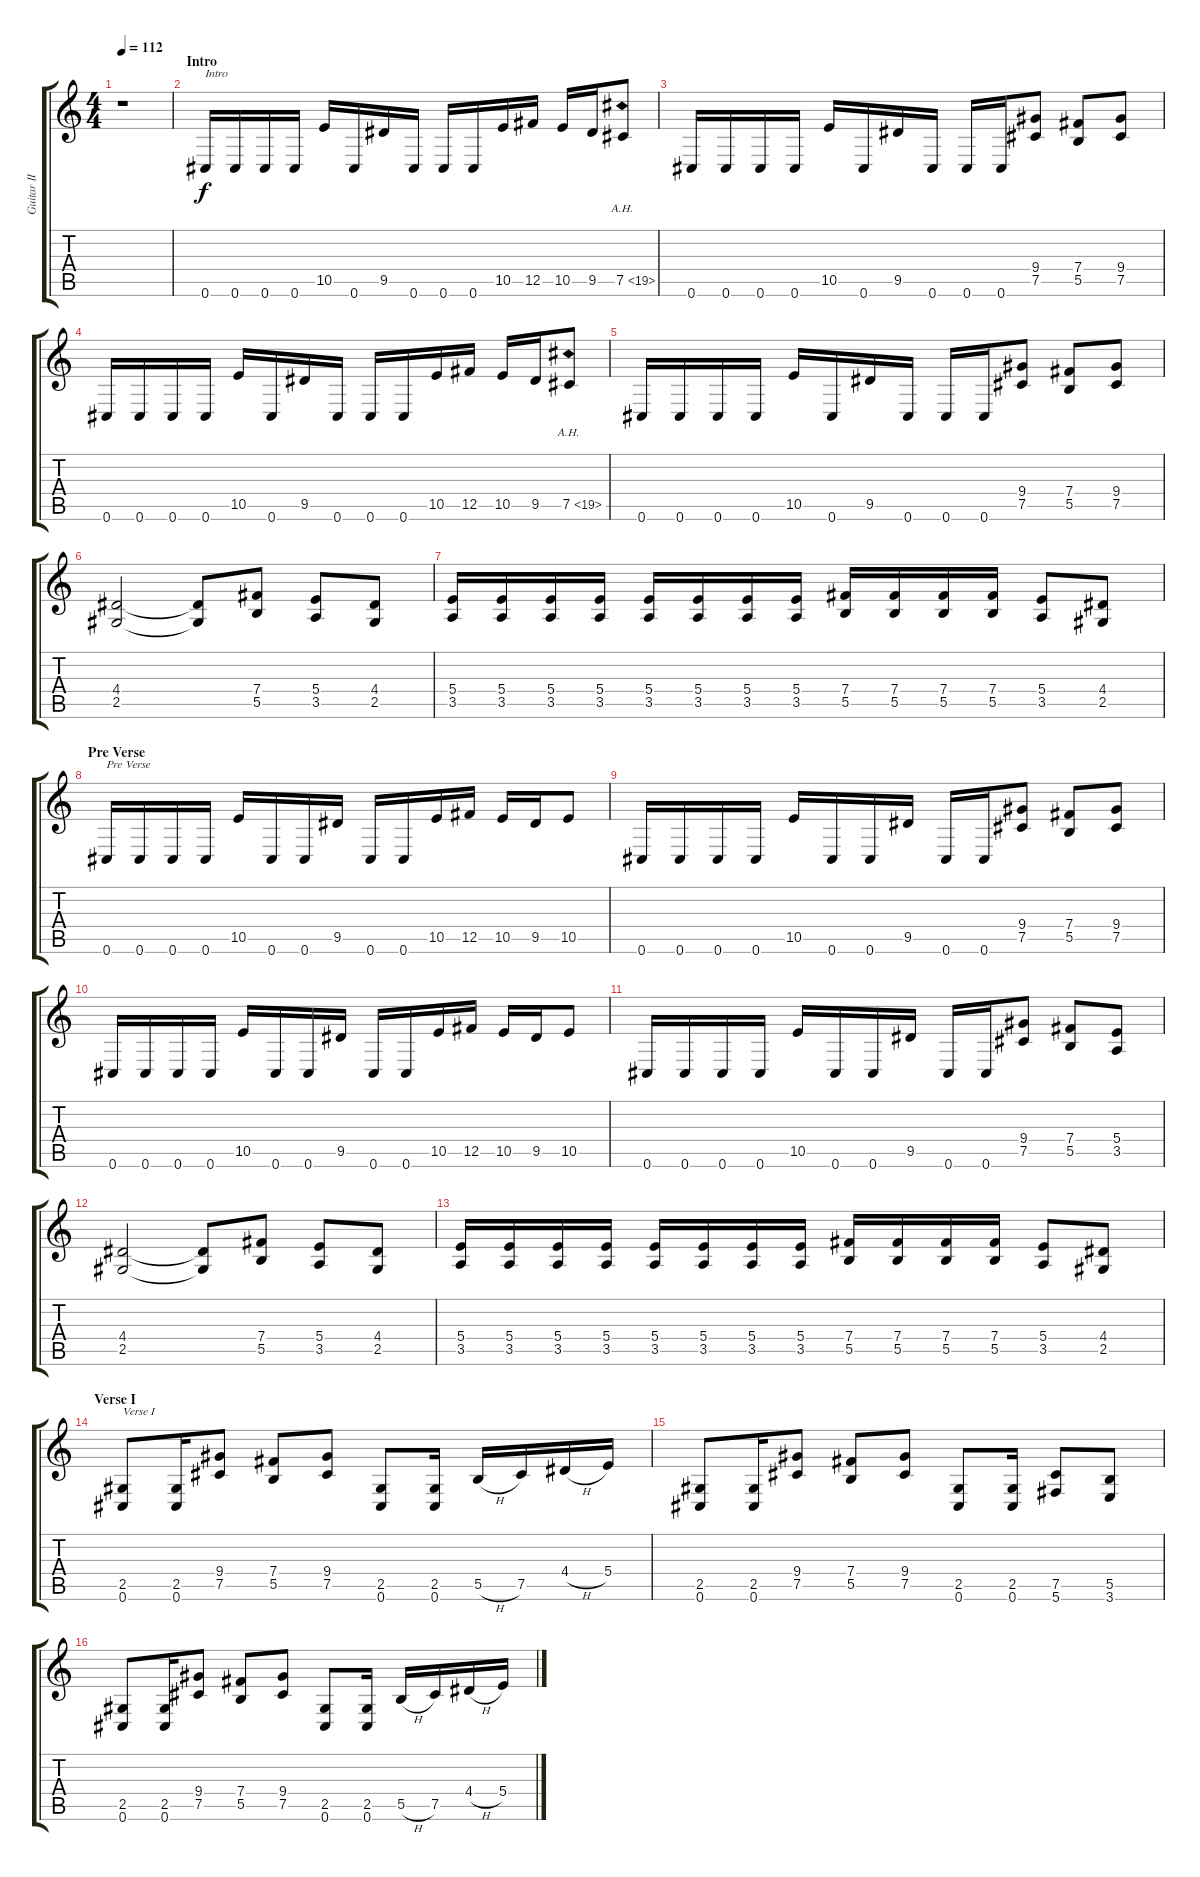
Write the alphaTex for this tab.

\track ("Guitar II [Henriksson]" "Guitar II ") {instrument distortionguitar}
\staff {score tabs}
\tuning (Db4 Ab3 E3 B2 Gb2 Db2) {hide}
\ts (4 4)
\tempo 112
\clef g2
\ks c
r.1{dy f instrument distortionguitar} |
\section ("" "Intro")
0.6.16{txt "Intro"} 0.6.16 0.6.16 0.6.16 10.5.16 0.6.16 9.5.16 0.6.16 0.6.16 0.6.16 10.5.16 12.5.16 10.5.16 9.5.16 7.5{ah 12}.8 |
0.6.16 0.6.16 0.6.16 0.6.16 10.5.16 0.6.16 9.5.16 0.6.16 0.6.16 0.6.16 (9.4 7.5).8 (7.4 5.5).8 (9.4 7.5).8 |
0.6.16 0.6.16 0.6.16 0.6.16 10.5.16 0.6.16 9.5.16 0.6.16 0.6.16 0.6.16 10.5.16 12.5.16 10.5.16 9.5.16 7.5{ah 12}.8 |
0.6.16 0.6.16 0.6.16 0.6.16 10.5.16 0.6.16 9.5.16 0.6.16 0.6.16 0.6.16 (9.4 7.5).8 (7.4 5.5).8 (9.4 7.5).8 |
(4.4 2.5).2 (4.4{t} 2.5{t}).8 (7.4 5.5).8 (5.4 3.5).8 (4.4 2.5).8 |
(5.4 3.5).16 (5.4 3.5).16 (5.4 3.5).16 (5.4 3.5).16 (5.4 3.5).16 (5.4 3.5).16 (5.4 3.5).16 (5.4 3.5).16 (7.4 5.5).16 (7.4 5.5).16 (7.4 5.5).16 (7.4 5.5).16 (5.4 3.5).8 (4.4 2.5).8 |
\section ("" "Pre Verse")
0.6.16{txt "Pre Verse"} 0.6.16 0.6.16 0.6.16 10.5.16 0.6.16 0.6.16 9.5.16 0.6.16 0.6.16 10.5.16 12.5.16 10.5.16 9.5.16 10.5.8 |
0.6.16 0.6.16 0.6.16 0.6.16 10.5.16 0.6.16 0.6.16 9.5.16 0.6.16 0.6.16 (9.4 7.5).8 (7.4 5.5).8 (9.4 7.5).8 |
0.6.16 0.6.16 0.6.16 0.6.16 10.5.16 0.6.16 0.6.16 9.5.16 0.6.16 0.6.16 10.5.16 12.5.16 10.5.16 9.5.16 10.5.8 |
0.6.16 0.6.16 0.6.16 0.6.16 10.5.16 0.6.16 0.6.16 9.5.16 0.6.16 0.6.16 (9.4 7.5).8 (7.4 5.5).8 (5.4 3.5).8 |
(4.4 2.5).2 (4.4{t} 2.5{t}).8 (7.4 5.5).8 (5.4 3.5).8 (4.4 2.5).8 |
(5.4 3.5).16 (5.4 3.5).16 (5.4 3.5).16 (5.4 3.5).16 (5.4 3.5).16 (5.4 3.5).16 (5.4 3.5).16 (5.4 3.5).16 (7.4 5.5).16 (7.4 5.5).16 (7.4 5.5).16 (7.4 5.5).16 (5.4 3.5).8 (4.4 2.5).8 |
\section ("" "Verse I")
(2.5 0.6).8{txt "Verse I"} (2.5 0.6).16 (9.4 7.5).8 (7.4 5.5).8 (9.4 7.5).8 (2.5 0.6).8 (2.5 0.6).16 5.5{h}.16 7.5.16 4.4{h}.16 5.4.16 |
(2.5 0.6).8 (2.5 0.6).16 (9.4 7.5).8 (7.4 5.5).8 (9.4 7.5).8 (2.5 0.6).8 (2.5 0.6).16 (7.5 5.6).8 (5.5 3.6).8 |
(2.5 0.6).8 (2.5 0.6).16 (9.4 7.5).8 (7.4 5.5).8 (9.4 7.5).8 (2.5 0.6).8 (2.5 0.6).16 5.5{h}.16 7.5.16 4.4{h}.16 5.4.16
